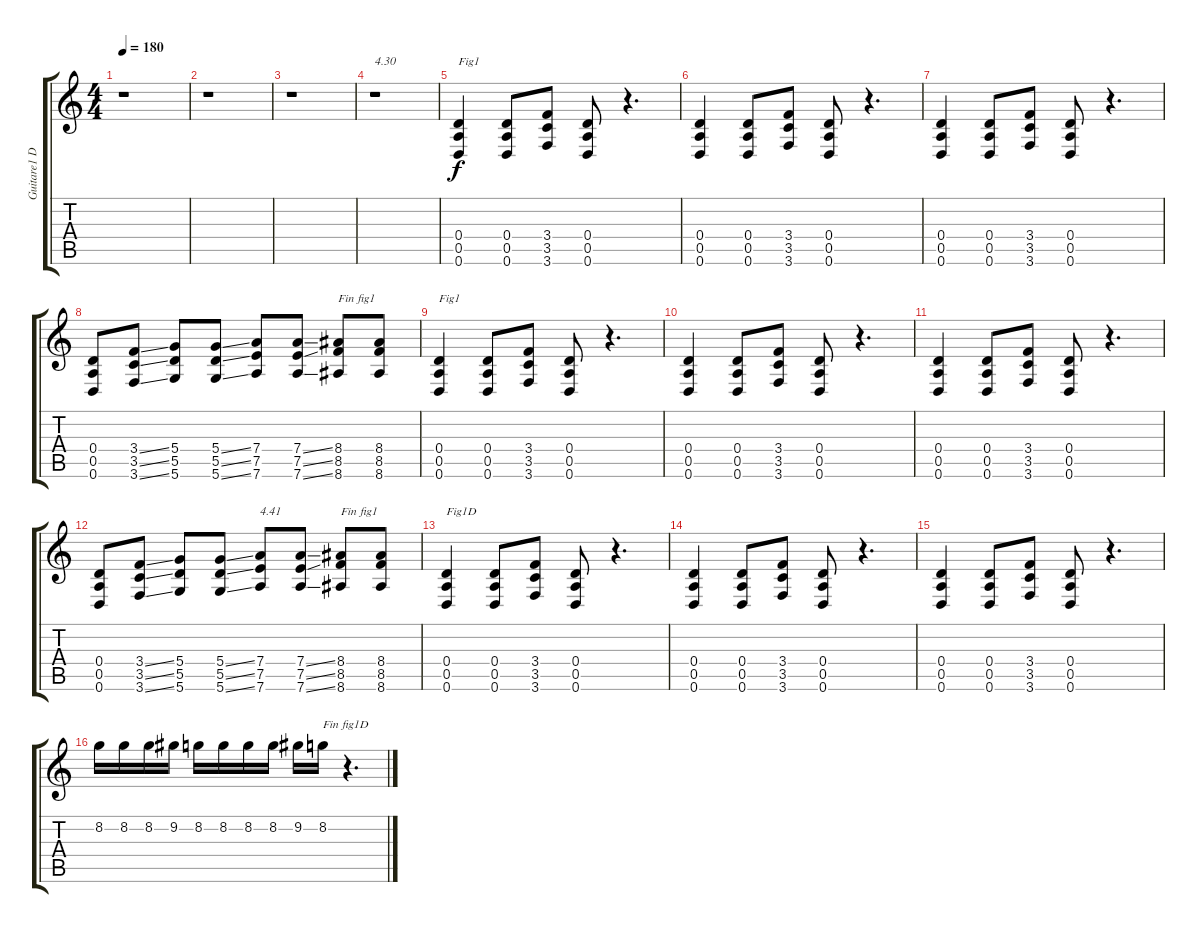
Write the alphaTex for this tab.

\track ("Guitare1 Dr-D " "Guitare1 D") {instrument distortionguitar}
\staff {score tabs}
\tuning (E4 B3 G3 D3 A2 D2) {hide}
\ts (4 4)
\tempo 180
\clef g2
\ks c
r.1{dy f} |
r.1 |
r.1 |
r.1{txt "4.30"} |
(0.4 0.5 0.6).4{txt "Fig1"} (0.4 0.5 0.6).8 (3.4 3.5 3.6).8 (0.4 0.5 0.6).8 r.4{d} |
(0.4 0.5 0.6).4 (0.4 0.5 0.6).8 (3.4 3.5 3.6).8 (0.4 0.5 0.6).8 r.4{d} |
(0.4 0.5 0.6).4 (0.4 0.5 0.6).8 (3.4 3.5 3.6).8 (0.4 0.5 0.6).8 r.4{d} |
(0.4 0.5 0.6).8 (3.4{ss} 3.5{ss} 3.6{ss}).8 (5.4 5.5 5.6).8 (5.4{ss} 5.5{ss} 5.6{ss}).8 (7.4 7.5 7.6).8 (7.4{ss} 7.5{ss} 7.6{ss}).8 (8.4 8.5 8.6).8{txt "Fin fig1"} (8.4 8.5 8.6).8 |
(0.4 0.5 0.6).4{txt "Fig1"} (0.4 0.5 0.6).8 (3.4 3.5 3.6).8 (0.4 0.5 0.6).8 r.4{d} |
(0.4 0.5 0.6).4 (0.4 0.5 0.6).8 (3.4 3.5 3.6).8 (0.4 0.5 0.6).8 r.4{d} |
(0.4 0.5 0.6).4 (0.4 0.5 0.6).8 (3.4 3.5 3.6).8 (0.4 0.5 0.6).8 r.4{d} |
(0.4 0.5 0.6).8 (3.4{ss} 3.5{ss} 3.6{ss}).8 (5.4 5.5 5.6).8 (5.4{ss} 5.5{ss} 5.6{ss}).8 (7.4 7.5 7.6).8{txt "4.41"} (7.4{ss} 7.5{ss} 7.6{ss}).8 (8.4 8.5 8.6).8{txt "Fin fig1"} (8.4 8.5 8.6).8 |
(0.4 0.5 0.6).4{txt "Fig1D"} (0.4 0.5 0.6).8 (3.4 3.5 3.6).8 (0.4 0.5 0.6).8 r.4{d} |
(0.4 0.5 0.6).4 (0.4 0.5 0.6).8 (3.4 3.5 3.6).8 (0.4 0.5 0.6).8 r.4{d} |
(0.4 0.5 0.6).4 (0.4 0.5 0.6).8 (3.4 3.5 3.6).8 (0.4 0.5 0.6).8 r.4{d} |
8.2.16 8.2.16 8.2.16 9.2.16 8.2.16 8.2.16 8.2.16 8.2.16 9.2.16 8.2.16{txt "Fin fig1D"} r.4{d}
